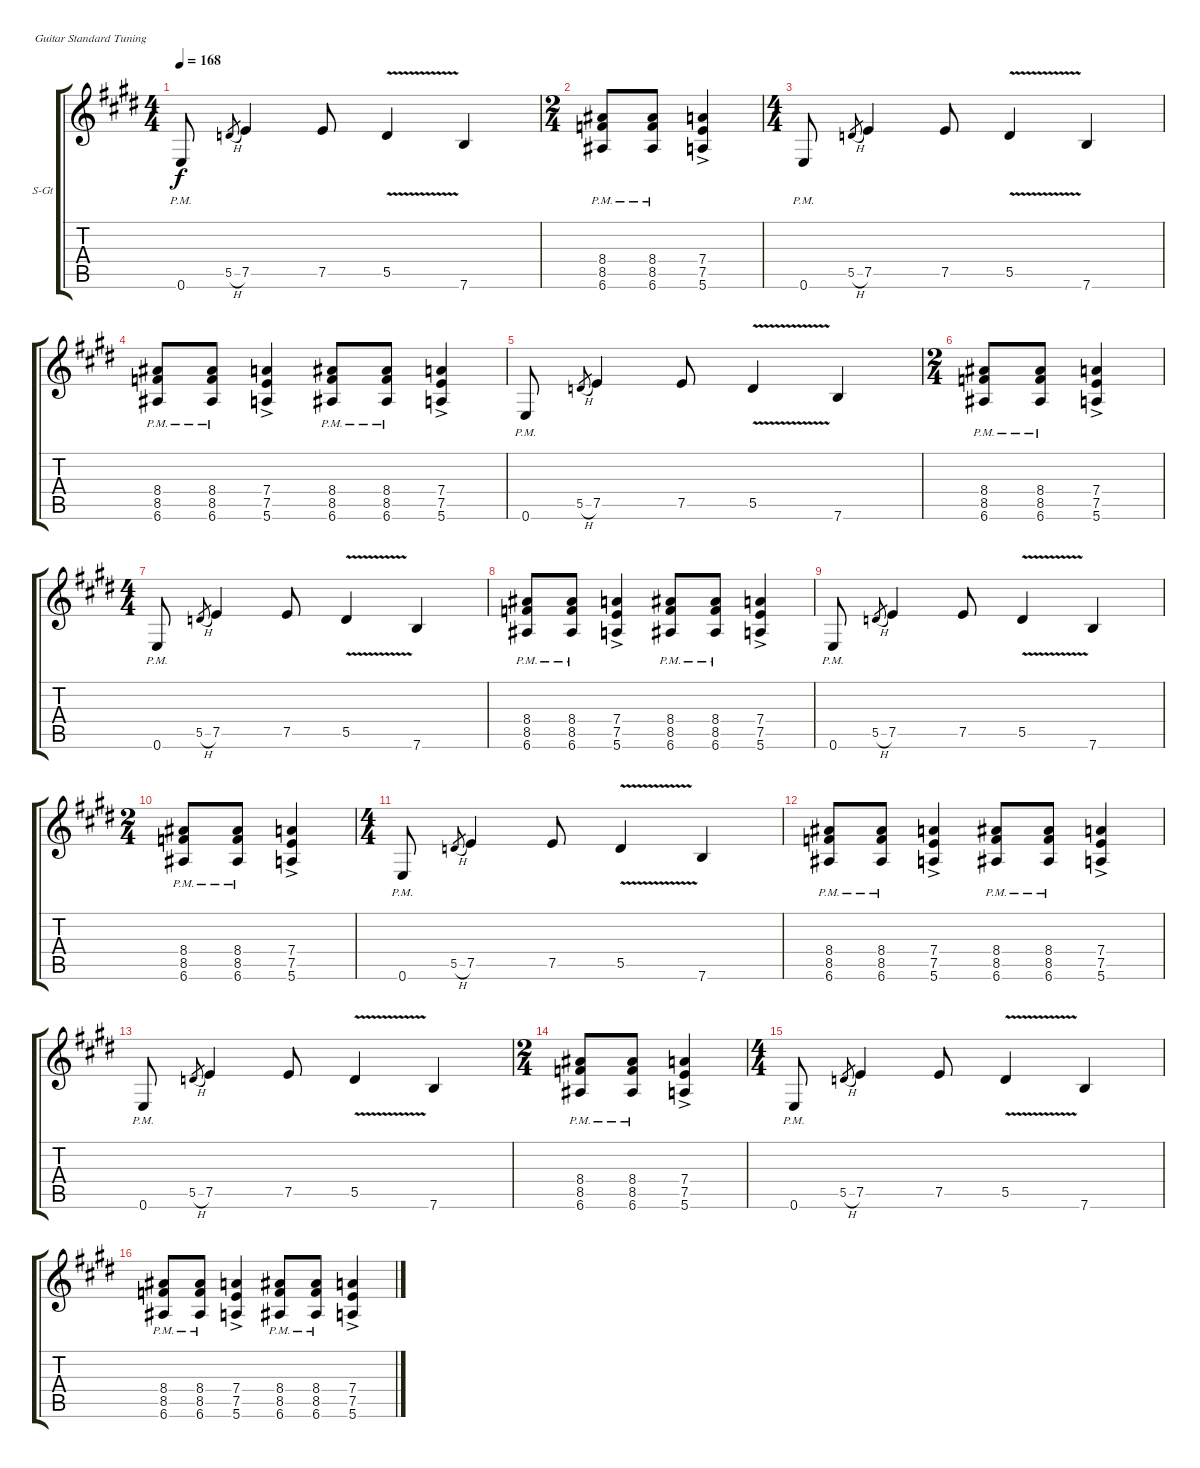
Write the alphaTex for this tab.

\bracketExtendMode groupsimilarinstruments
\firstSystemTrackNameOrientation horizontal
\otherSystemsTrackNameOrientation horizontal
\track ("Guitar II" "S-Gt") {instrument acousticguitarsteel}
\staff {score tabs}
\tuning (E4 B3 G3 D3 A2 E2)
\ts (4 4)
\tempo 168
\clef g2
\scale
1.07818
\ks e
0.6{pm}.8{dy f} 5.5{h}.8{gr} 7.5.4 7.5.8 5.5{v}.4 7.6.4 |
\ts (2 4)
\scale
0.921816 (8.5{pm} 6.6{pm} 8.4{pm}).8 (8.5{pm} 6.6{pm} 8.4{pm}).8 (7.4 7.5 5.6{ac}).4 |
\ts (4 4)
\scale
1.10845 0.6{pm}.8 5.5{h}.8{gr} 7.5.4 7.5.8 5.5{v}.4 7.6.4 |
\scale
0.891551 (8.5{pm} 6.6{pm} 8.4{pm}).8 (8.5{pm} 6.6{pm} 8.4{pm}).8 (7.4 7.5 5.6{ac}).4 (8.5{pm} 6.6{pm} 8.4{pm}).8 (8.5{pm} 6.6{pm} 8.4{pm}).8 (7.4 7.5 5.6{ac}).4 |
\scale
1.07818 0.6{pm}.8 5.5{h}.8{gr} 7.5.4 7.5.8 5.5{v}.4 7.6.4 |
\ts (2 4)
\scale
0.921816 (8.5{pm} 6.6{pm} 8.4{pm}).8 (8.5{pm} 6.6{pm} 8.4{pm}).8 (7.4 7.5 5.6{ac}).4 |
\ts (4 4)
\scale
1.10845 0.6{pm}.8 5.5{h}.8{gr} 7.5.4 7.5.8 5.5{v}.4 7.6.4 |
\scale
0.891551 (8.5{pm} 6.6{pm} 8.4{pm}).8 (8.5{pm} 6.6{pm} 8.4{pm}).8 (7.4 7.5 5.6{ac}).4 (8.5{pm} 6.6{pm} 8.4{pm}).8 (8.5{pm} 6.6{pm} 8.4{pm}).8 (7.4 7.5 5.6{ac}).4 |
\scale
1.07818 0.6{pm}.8 5.5{h}.8{gr} 7.5.4 7.5.8 5.5{v}.4 7.6.4 |
\ts (2 4)
\scale
0.921816 (8.5{pm} 6.6{pm} 8.4{pm}).8 (8.5{pm} 6.6{pm} 8.4{pm}).8 (7.4 7.5 5.6{ac}).4 |
\ts (4 4)
\scale
1.10845 0.6{pm}.8 5.5{h}.8{gr} 7.5.4 7.5.8 5.5{v}.4 7.6.4 |
\scale
0.891551 (8.5{pm} 6.6{pm} 8.4{pm}).8 (8.5{pm} 6.6{pm} 8.4{pm}).8 (7.4 7.5 5.6{ac}).4 (8.5{pm} 6.6{pm} 8.4{pm}).8 (8.5{pm} 6.6{pm} 8.4{pm}).8 (7.4 7.5 5.6{ac}).4 |
\scale
1.07818 0.6{pm}.8 5.5{h}.8{gr} 7.5.4 7.5.8 5.5{v}.4 7.6.4 |
\ts (2 4)
\scale
0.921816 (8.5{pm} 6.6{pm} 8.4{pm}).8 (8.5{pm} 6.6{pm} 8.4{pm}).8 (7.4 7.5 5.6{ac}).4 |
\ts (4 4)
\scale
1.10845 0.6{pm}.8 5.5{h}.8{gr} 7.5.4 7.5.8 5.5{v}.4 7.6.4 |
\scale
0.891551 (8.5{pm} 6.6{pm} 8.4{pm}).8 (8.5{pm} 6.6{pm} 8.4{pm}).8 (7.4 7.5 5.6{ac}).4 (8.5{pm} 6.6{pm} 8.4{pm}).8 (8.5{pm} 6.6{pm} 8.4{pm}).8 (7.4 7.5 5.6{ac}).4
